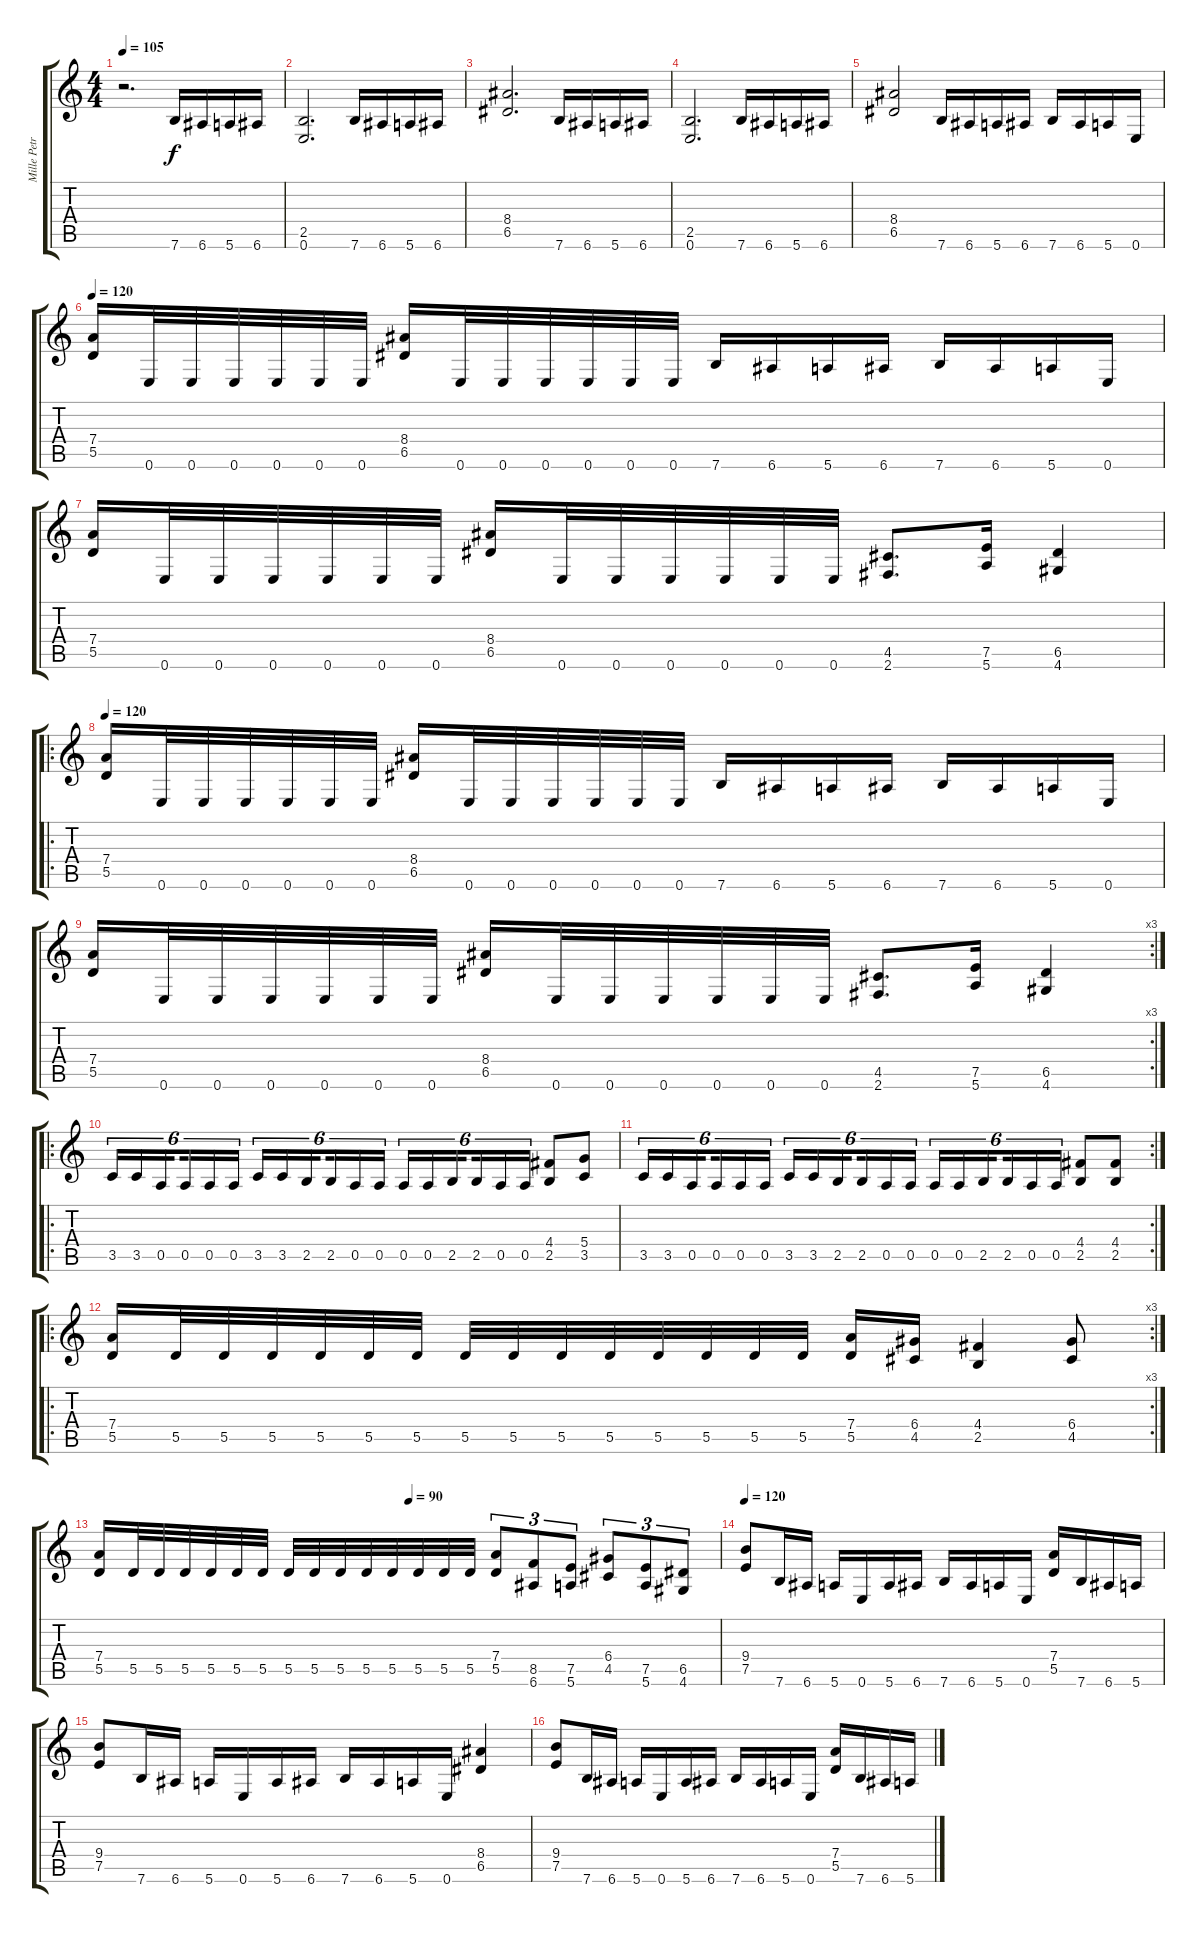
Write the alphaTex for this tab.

\track ("Mille Petrozza" "Mille Petr") {instrument distortionguitar}
\staff {score tabs}
\tuning (E4 B3 G3 D3 A2 E2) {hide}
\ts (4 4)
\tempo 105
\clef g2
\ks c
r.2{d dy f instrument distortionguitar} 7.6.16 6.6.16 5.6.16 6.6.16 |
(2.5 0.6).2{d} 7.6.16 6.6.16 5.6.16 6.6.16 |
(8.4 6.5).2{d} 7.6.16 6.6.16 5.6.16 6.6.16 |
(2.5 0.6).2{d} 7.6.16 6.6.16 5.6.16 6.6.16 |
(8.4 6.5).2 7.6.16 6.6.16 5.6.16 6.6.16 7.6.16 6.6.16 5.6.16 0.6.16 |
\tempo 120
(7.4 5.5).16 0.6.32 0.6.32 0.6.32 0.6.32 0.6.32 0.6.32 (8.4 6.5).16 0.6.32 0.6.32 0.6.32 0.6.32 0.6.32 0.6.32 7.6.16 6.6.16 5.6.16 6.6.16 7.6.16 6.6.16 5.6.16 0.6.16 |
(7.4 5.5).16 0.6.32 0.6.32 0.6.32 0.6.32 0.6.32 0.6.32 (8.4 6.5).16 0.6.32 0.6.32 0.6.32 0.6.32 0.6.32 0.6.32 (4.5 2.6).8{d} (7.5 5.6).16 (6.5 4.6).4 |
\ro
\tempo 120
(7.4 5.5).16 0.6.32 0.6.32 0.6.32 0.6.32 0.6.32 0.6.32 (8.4 6.5).16 0.6.32 0.6.32 0.6.32 0.6.32 0.6.32 0.6.32 7.6.16 6.6.16 5.6.16 6.6.16 7.6.16 6.6.16 5.6.16 0.6.16 |
\rc 3
(7.4 5.5).16 0.6.32 0.6.32 0.6.32 0.6.32 0.6.32 0.6.32 (8.4 6.5).16 0.6.32 0.6.32 0.6.32 0.6.32 0.6.32 0.6.32 (4.5 2.6).8{d} (7.5 5.6).16 (6.5 4.6).4 |
\ro
3.5.16{tu (6 4)} 3.5.16{tu (6 4)} 0.5.16{tu (6 4) beam splitsecondary} 0.5.16{tu (6 4)} 0.5.16{tu (6 4)} 0.5.16{tu (6 4)} 3.5.16{tu (6 4)} 3.5.16{tu (6 4)} 2.5.16{tu (6 4) beam splitsecondary} 2.5.16{tu (6 4)} 0.5.16{tu (6 4)} 0.5.16{tu (6 4)} 0.5.16{tu (6 4)} 0.5.16{tu (6 4)} 2.5.16{tu (6 4) beam splitsecondary} 2.5.16{tu (6 4)} 0.5.16{tu (6 4)} 0.5.16{tu (6 4)} (4.4 2.5).8 (5.4 3.5).8 |
\rc 2
3.5.16{tu (6 4)} 3.5.16{tu (6 4)} 0.5.16{tu (6 4) beam splitsecondary} 0.5.16{tu (6 4)} 0.5.16{tu (6 4)} 0.5.16{tu (6 4)} 3.5.16{tu (6 4)} 3.5.16{tu (6 4)} 2.5.16{tu (6 4) beam splitsecondary} 2.5.16{tu (6 4)} 0.5.16{tu (6 4)} 0.5.16{tu (6 4)} 0.5.16{tu (6 4)} 0.5.16{tu (6 4)} 2.5.16{tu (6 4) beam splitsecondary} 2.5.16{tu (6 4)} 0.5.16{tu (6 4)} 0.5.16{tu (6 4)} (4.4 2.5).8 (4.4 2.5).8 |
\ro
\rc 3
(7.4 5.5).16 5.5.32 5.5.32 5.5.32 5.5.32 5.5.32 5.5.32 5.5.32 5.5.32 5.5.32 5.5.32 5.5.32 5.5.32 5.5.32 5.5.32 (7.4 5.5).16 (6.4 4.5).16 (4.4 2.5).4 (6.4 4.5).8 |
\tempo (90 0.5)
(7.4 5.5).16 5.5.32 5.5.32 5.5.32 5.5.32 5.5.32 5.5.32 5.5.32 5.5.32 5.5.32 5.5.32 5.5.32 5.5.32 5.5.32 5.5.32 (7.4 5.5).8{tu (3 2)} (8.5 6.6).8{tu (3 2)} (7.5 5.6).8{tu (3 2)} (6.4 4.5).8{tu (3 2)} (7.5 5.6).8{tu (3 2)} (6.5 4.6).8{tu (3 2)} |
\tempo 120
(9.4 7.5).8 7.6.16 6.6.16 5.6.16 0.6.16 5.6.16 6.6.16 7.6.16 6.6.16 5.6.16 0.6.16 (7.4 5.5).16 7.6.16 6.6.16 5.6.16 |
(9.4 7.5).8 7.6.16 6.6.16 5.6.16 0.6.16 5.6.16 6.6.16 7.6.16 6.6.16 5.6.16 0.6.16 (8.4 6.5).4 |
(9.4 7.5).8 7.6.16 6.6.16 5.6.16 0.6.16 5.6.16 6.6.16 7.6.16 6.6.16 5.6.16 0.6.16 (7.4 5.5).16 7.6.16 6.6.16 5.6.16
